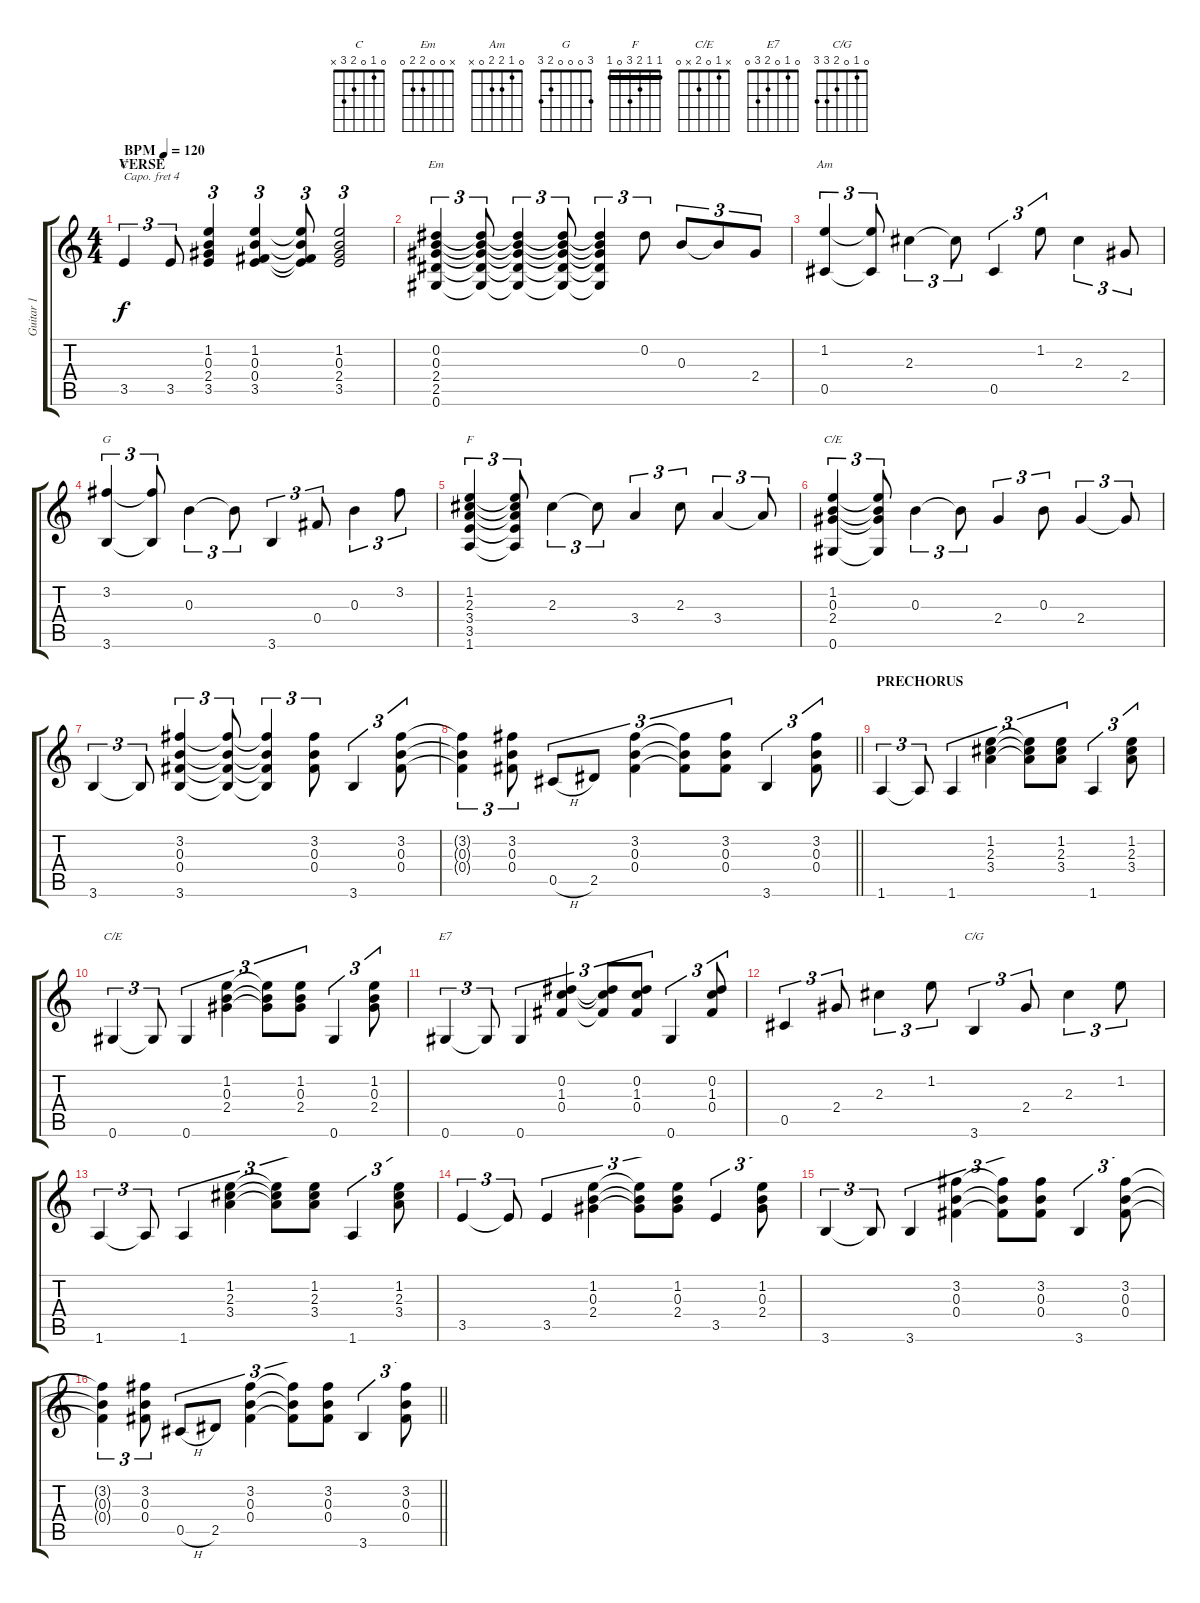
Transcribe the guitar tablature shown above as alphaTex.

\track ("Guitar 1" "Guitar 1") {instrument acousticguitarnylon}
\staff {score tabs}
\capo 4
\tuning (E4 B3 G3 D3 A2 E2) {hide}
\chord ("C" 0 1 0 2 3 x)
\chord ("Em" x 0 0 2 2 0)
\chord ("Am" 0 1 2 2 0 x)
\chord ("G" 3 0 0 0 2 3)
\chord ("F" 1 1 2 3 0 1) {barre 1}
\chord ("C/E" 0 1 0 2 3 0)
\chord ("C/E" x 1 0 2 x 0)
\chord ("E7" 0 1 0 2 3 0)
\chord ("C/G" 0 1 0 2 3 3)
\ts (4 4)
\section ("" "VERSE")
\tempo (120 "BPM")
\clef g2
\ks c
3.5.4{tu (3 2) ch "C" dy f instrument acousticguitarnylon} 3.5.8{tu (3 2)} (1.2 0.3 2.4 3.5).4{tu (3 2)} (1.2 0.3 0.4 3.5).4{tu (3 2)} (1.2{t} 0.3{t} 0.4{t} 3.5{t}).8{tu (3 2)} (1.2 0.3 2.4 3.5).2{tu (3 2)} |
(0.2 0.3 2.4 2.5 0.6).4{tu (3 2) ch "Em"} (0.2{t} 0.3{t} 2.4{t} 2.5{t} 0.6{t}).8{tu (3 2)} (0.2{t} 0.3{t} 2.4{t} 2.5{t} 0.6{t}).4{tu (3 2)} (0.2{t} 0.3{t} 2.4{t} 2.5{t} 0.6{t}).8{tu (3 2)} (0.2{t} 0.3{t} 2.4{t} 2.5{t} 0.6{t}).4{tu (3 2)} 0.2.8{tu (3 2)} 0.3.8{tu (3 2)} 0.3{t}.8{tu (3 2)} 2.4.8{tu (3 2)} |
(1.2 0.5).4{tu (3 2) ch "Am"} (1.2{t} 0.5{t}).8{tu (3 2)} 2.3.4{tu (3 2)} 2.3{t}.8{tu (3 2)} 0.5.4{tu (3 2)} 1.2.8{tu (3 2)} 2.3.4{tu (3 2)} 2.4.8{tu (3 2)} |
(3.2 3.6).4{tu (3 2) ch "G"} (3.2{t} 3.6{t}).8{tu (3 2)} 0.3.4{tu (3 2)} 0.3{t}.8{tu (3 2)} 3.6.4{tu (3 2)} 0.4.8{tu (3 2)} 0.3.4{tu (3 2)} 3.2.8{tu (3 2)} |
(1.2 2.3 3.4 3.5 1.6).4{tu (3 2) ch "F"} (1.2{t} 2.3{t} 3.4{t} 3.5{t} 1.6{t}).8{tu (3 2)} 2.3.4{tu (3 2)} 2.3{t}.8{tu (3 2)} 3.4.4{tu (3 2)} 2.3.8{tu (3 2)} 3.4.4{tu (3 2)} 3.4{t}.8{tu (3 2)} |
(1.2 0.3 2.4 0.6).4{tu (3 2) ch "C/E"} (1.2{t} 0.3{t} 2.4{t} 0.6{t}).8{tu (3 2)} 0.3.4{tu (3 2)} 0.3{t}.8{tu (3 2)} 2.4.4{tu (3 2)} 0.3.8{tu (3 2)} 2.4.4{tu (3 2)} 2.4{t}.8{tu (3 2)} |
3.6.4{tu (3 2)} 3.6{t}.8{tu (3 2)} (3.2 0.3 0.4 3.6).4{tu (3 2)} (3.2{t} 0.3{t} 0.4{t} 3.6{t}).8{tu (3 2)} (3.2{t} 0.3{t} 0.4{t} 3.6{t}).4{tu (3 2)} (3.2 0.3 0.4).8{tu (3 2)} 3.6.4{tu (3 2)} (3.2 0.3 0.4).8{tu (3 2)} |
\barLineRight lightlight
(3.2{t} 0.3{t} 0.4{t}).4{tu (3 2)} (3.2 0.3 0.4).8{tu (3 2)} 0.5{h}.8{tu (3 2)} 2.5.8{tu (3 2)} (3.2 0.3 0.4).4{tu (3 2)} (3.2{t} 0.3{t} 0.4{t}).8{tu (3 2)} (3.2 0.3 0.4).8{tu (3 2)} 3.6.4{tu (3 2)} (3.2 0.3 0.4).8{tu (3 2)} |
\section ("" "PRECHORUS")
1.6.4{tu (3 2)} 1.6{t}.8{tu (3 2)} 1.6.4{tu (3 2)} (1.2 2.3 3.4).4{tu (3 2)} (1.2{t} 2.3{t} 3.4{t}).8{tu (3 2)} (1.2 2.3 3.4).8{tu (3 2)} 1.6.4{tu (3 2)} (1.2 2.3 3.4).8{tu (3 2)} |
0.6.4{tu (3 2) ch "C/E"} 0.6{t}.8{tu (3 2)} 0.6.4{tu (3 2)} (1.2 0.3 2.4).4{tu (3 2)} (1.2{t} 0.3{t} 2.4{t}).8{tu (3 2)} (1.2 0.3 2.4).8{tu (3 2)} 0.6.4{tu (3 2)} (1.2 0.3 2.4).8{tu (3 2)} |
0.6.4{tu (3 2) ch "E7"} 0.6{t}.8{tu (3 2)} 0.6.4{tu (3 2)} (0.2 1.3 0.4).4{tu (3 2)} (0.2{t} 1.3{t} 0.4{t}).8{tu (3 2)} (0.2 1.3 0.4).8{tu (3 2)} 0.6.4{tu (3 2)} (0.2 1.3 0.4).8{tu (3 2)} |
0.5.4{tu (3 2)} 2.4.8{tu (3 2)} 2.3.4{tu (3 2)} 1.2.8{tu (3 2)} 3.6.4{tu (3 2) ch "C/G"} 2.4.8{tu (3 2)} 2.3.4{tu (3 2)} 1.2.8{tu (3 2)} |
1.6.4{tu (3 2)} 1.6{t}.8{tu (3 2)} 1.6.4{tu (3 2)} (1.2 2.3 3.4).4{tu (3 2)} (1.2{t} 2.3{t} 3.4{t}).8{tu (3 2)} (1.2 2.3 3.4).8{tu (3 2)} 1.6.4{tu (3 2)} (1.2 2.3 3.4).8{tu (3 2)} |
3.5.4{tu (3 2)} 3.5{t}.8{tu (3 2)} 3.5.4{tu (3 2)} (1.2 0.3 2.4).4{tu (3 2)} (1.2{t} 0.3{t} 2.4{t}).8{tu (3 2)} (1.2 0.3 2.4).8{tu (3 2)} 3.5.4{tu (3 2)} (1.2 0.3 2.4).8{tu (3 2)} |
3.6.4{tu (3 2)} 3.6{t}.8{tu (3 2)} 3.6.4{tu (3 2)} (3.2 0.3 0.4).4{tu (3 2)} (3.2{t} 0.3{t} 0.4{t}).8{tu (3 2)} (3.2 0.3 0.4).8{tu (3 2)} 3.6.4{tu (3 2)} (3.2 0.3 0.4).8{tu (3 2)} |
\barLineRight lightlight
(3.2{t} 0.3{t} 0.4{t}).4{tu (3 2)} (3.2 0.3 0.4).8{tu (3 2)} 0.5{h}.8{tu (3 2)} 2.5.8{tu (3 2)} (3.2 0.3 0.4).4{tu (3 2)} (3.2{t} 0.3{t} 0.4{t}).8{tu (3 2)} (3.2 0.3 0.4).8{tu (3 2)} 3.6.4{tu (3 2)} (3.2 0.3 0.4).8{tu (3 2)}
